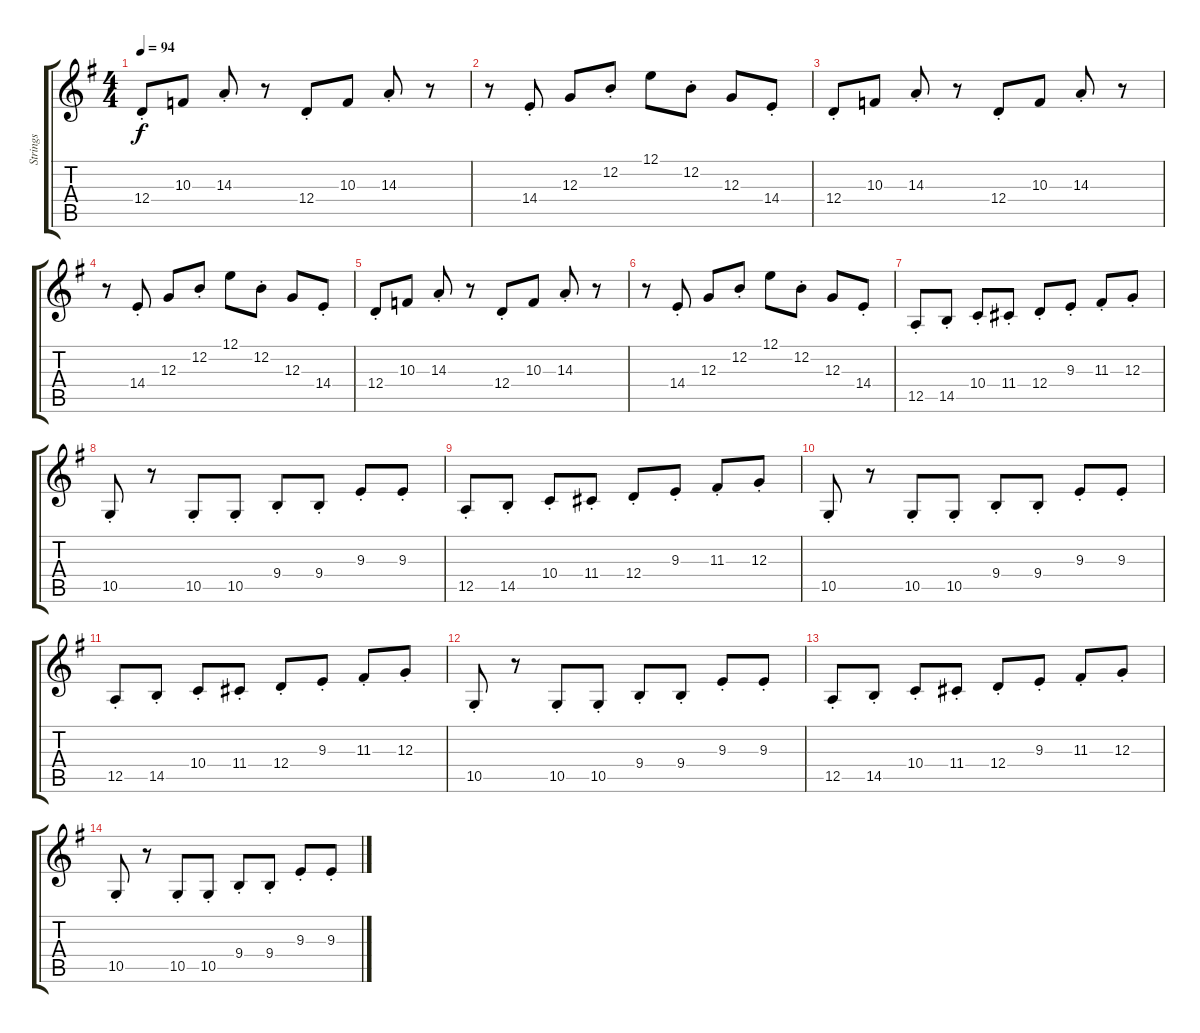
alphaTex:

\track ("Strings" "Strings") {instrument stringensemble1}
\staff {score tabs}
\tuning (E4 B3 G3 D3 A2 E2) {hide}
\ts (4 4)
\tempo 94
\clef g2
\ks g
12.4{st}.8{dy f} 10.3.8 14.3{st}.8 r.8 12.4{st}.8 10.3.8 14.3{st}.8 r.8 |
r.8 14.4{st}.8 12.3.8 12.2{st}.8 12.1.8 12.2{st}.8 12.3.8 14.4{st}.8 |
12.4{st}.8 10.3.8 14.3{st}.8 r.8 12.4{st}.8 10.3.8 14.3{st}.8 r.8 |
r.8 14.4{st}.8 12.3.8 12.2{st}.8 12.1.8 12.2{st}.8 12.3.8 14.4{st}.8 |
12.4{st}.8 10.3.8 14.3{st}.8 r.8 12.4{st}.8 10.3.8 14.3{st}.8 r.8 |
r.8 14.4{st}.8 12.3.8 12.2{st}.8 12.1.8 12.2{st}.8 12.3.8 14.4{st}.8 |
12.5{st}.8 14.5{st}.8 10.4{st}.8 11.4{st}.8 12.4{st}.8 9.3{st}.8 11.3{st}.8 12.3{st}.8 |
10.5{st}.8 r.8 10.5{st}.8 10.5{st}.8 9.4{st}.8 9.4{st}.8 9.3{st}.8 9.3{st}.8 |
12.5{st}.8 14.5{st}.8 10.4{st}.8 11.4{st}.8 12.4{st}.8 9.3{st}.8 11.3{st}.8 12.3{st}.8 |
10.5{st}.8 r.8 10.5{st}.8 10.5{st}.8 9.4{st}.8 9.4{st}.8 9.3{st}.8 9.3{st}.8 |
12.5{st}.8 14.5{st}.8 10.4{st}.8 11.4{st}.8 12.4{st}.8 9.3{st}.8 11.3{st}.8 12.3{st}.8 |
10.5{st}.8 r.8 10.5{st}.8 10.5{st}.8 9.4{st}.8 9.4{st}.8 9.3{st}.8 9.3{st}.8 |
12.5{st}.8 14.5{st}.8 10.4{st}.8 11.4{st}.8 12.4{st}.8 9.3{st}.8 11.3{st}.8 12.3{st}.8 |
10.5{st}.8 r.8 10.5{st}.8 10.5{st}.8 9.4{st}.8 9.4{st}.8 9.3{st}.8 9.3{st}.8
